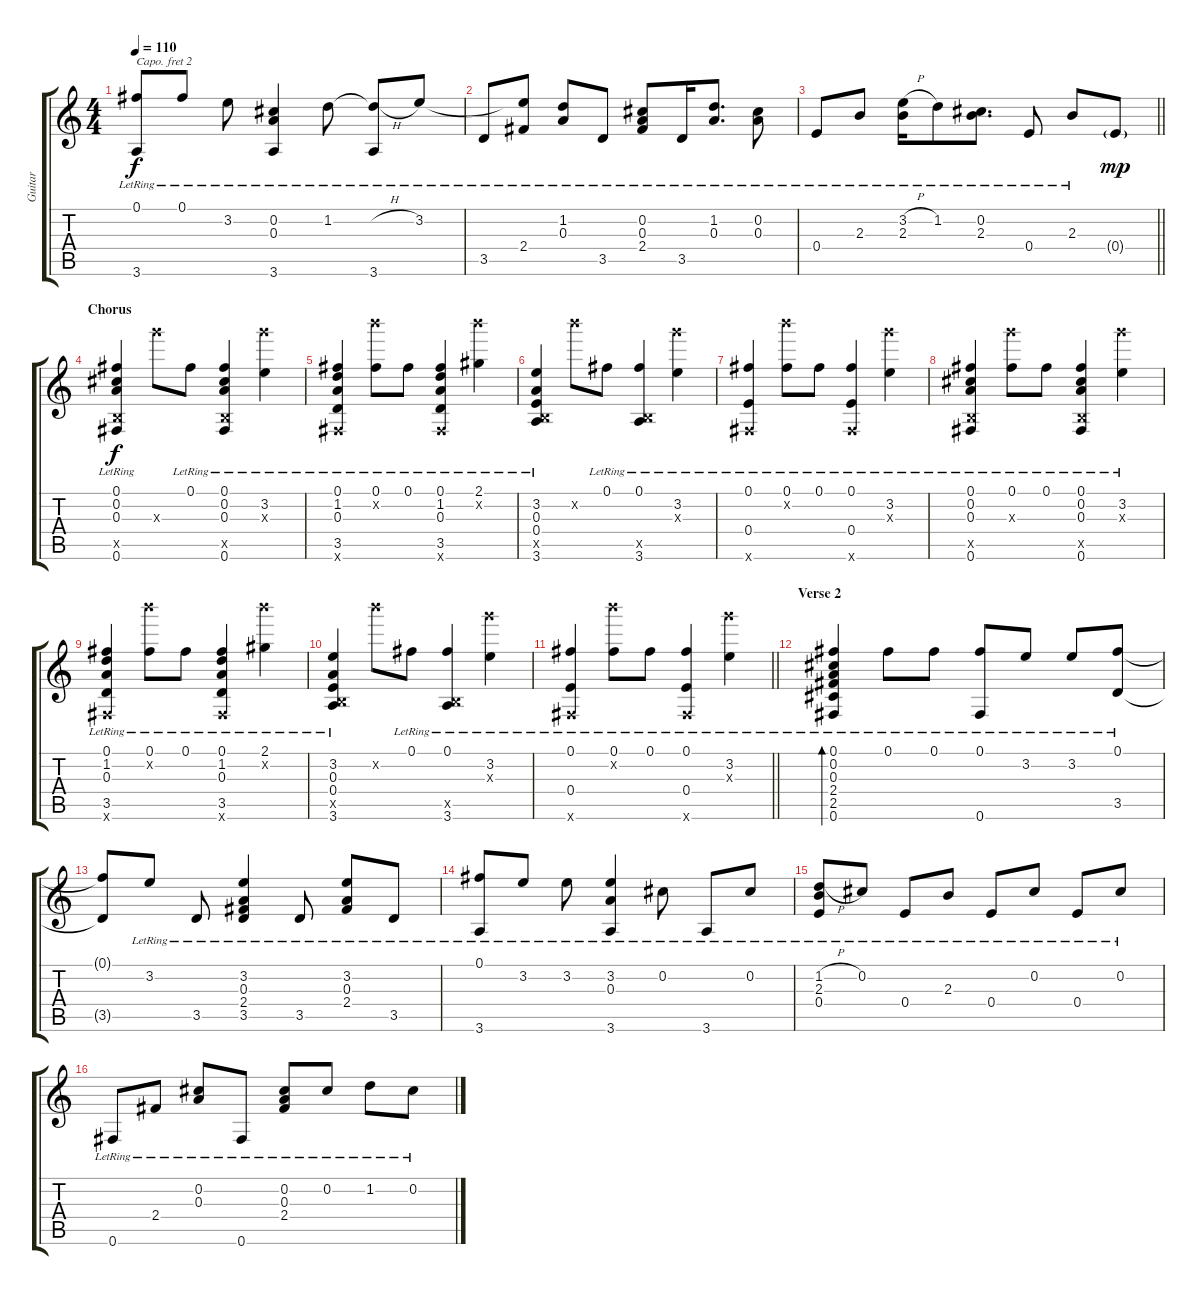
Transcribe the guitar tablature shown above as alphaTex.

\track ("Guitar" "Guitar") {instrument acousticguitarsteel}
\staff {score tabs}
\capo 2
\tuning (E4 B3 G3 D3 A2 E2) {hide}
\ts (4 4)
\tempo 110
\clef g2
\ks c
(0.1{t} 3.6{lr}).8{dy f} 0.1{lr}.8 3.2{lr}.8 (0.2{lr} 0.3{lr} 3.6{lr}).4 1.2{lr}.8 (1.2{h t} 3.6{lr}).8 3.2{lr}.8 |
3.5{lr}.8 (3.2{t} 2.4{lr}).8 (1.2{lr} 0.3{lr}).8 3.5{lr}.8 (0.2{lr} 0.3{lr} 2.4{lr}).8 3.5{lr}.16 (1.2{lr} 0.3{lr}).8{d} (0.2{lr} 0.3{lr}).8 |
\barLineRight lightlight
0.4{lr}.8 2.3{lr}.8 (3.2{h lr} 2.3{lr}).16 1.2{lr}.8 (0.2{lr} 2.3{lr}).8{d} 0.4{lr}.8 2.3{lr}.8 0.4{g}.8{dy mp} |
\section ("" "Chorus")
(0.1{lr} 0.2{lr} 0.3{lr} 0.5{x} 0.6{lr}).4{dy f} 22.3{x}.8 0.1{lr}.8 (0.1{lr} 0.2{lr} 0.3{lr} 0.5{x} 0.6{lr}).4 (3.2{lr} 22.3{x}).4 |
(0.1{lr} 1.2{lr} 0.3{lr} 3.5{lr} 0.6{x}).4 (0.1{lr} 22.2{x}).8 0.1{lr}.8 (0.1{lr} 1.2{lr} 0.3{lr} 3.5{lr} 0.6{x}).4 (2.1{lr} 22.2{x}).4 |
(3.2{lr} 0.3{lr} 0.4{lr} 0.5{x} 3.6{lr}).4 22.2{x}.8 0.1{lr}.8 (0.1{lr} 0.5{x} 3.6{lr}).4 (3.2{lr} 22.3{x}).4 |
(0.1{lr} 0.4{lr} 0.6{x}).4 (0.1{lr} 22.2{x}).8 0.1{lr}.8 (0.1{lr} 0.4{lr} 0.6{x}).4 (3.2{lr} 22.3{x}).4 |
(0.1{lr} 0.2{lr} 0.3{lr} 0.5{x} 0.6{lr}).4 (0.1{lr} 22.3{x}).8 0.1{lr}.8 (0.1{lr} 0.2{lr} 0.3{lr} 0.5{x} 0.6{lr}).4 (3.2{lr} 22.3{x}).4 |
(0.1{lr} 1.2{lr} 0.3{lr} 3.5{lr} 0.6{x}).4 (0.1{lr} 22.2{x}).8 0.1{lr}.8 (0.1{lr} 1.2{lr} 0.3{lr} 3.5{lr} 0.6{x}).4 (2.1{lr} 22.2{x}).4 |
(3.2{lr} 0.3{lr} 0.4{lr} 0.5{x} 3.6{lr}).4 22.2{x}.8 0.1{lr}.8 (0.1{lr} 0.5{x} 3.6{lr}).4 (3.2{lr} 22.3{x}).4 |
\barLineRight lightlight
(0.1{lr} 0.4{lr} 0.6{x}).4 (0.1{lr} 22.2{x}).8 0.1{lr}.8 (0.1{lr} 0.4{lr} 0.6{x}).4 (3.2{lr} 22.3{x}).4 |
\section ("" "Verse 2")
(0.1{lr} 0.2{lr} 0.3{lr} 2.4{lr} 2.5{lr} 0.6{lr}).4{bd 30} 0.1{lr}.8 0.1{lr}.8 (0.1{lr} 0.6{lr}).8 3.2{lr}.8 3.2{lr}.8 (0.1{lr} 3.5{lr}).8 |
(0.1{t} 3.5{t}).8 3.2{lr}.8 3.5{lr}.8 (3.2{lr} 0.3{lr} 2.4{lr} 3.5{lr}).4 3.5{lr}.8 (3.2{lr} 0.3{lr} 2.4{lr}).8 3.5{lr}.8 |
(0.1{lr} 3.6{lr}).8 3.2{lr}.8 3.2{lr}.8 (3.2{lr} 0.3{lr} 3.6{lr}).4 0.2{lr}.8 3.6{lr}.8 0.2{lr}.8 |
(1.2{h lr} 2.3{lr} 0.4{lr}).8 0.2{lr}.8 0.4{lr}.8 2.3{lr}.8 0.4{lr}.8 0.2{lr}.8 0.4{lr}.8 0.2{lr}.8 |
0.6{lr}.8 2.4{lr}.8 (0.2{lr} 0.3{lr}).8 0.6{lr}.8 (0.2{lr} 0.3{lr} 2.4).8 0.2{lr}.8 1.2{lr}.8 0.2{lr}.8
